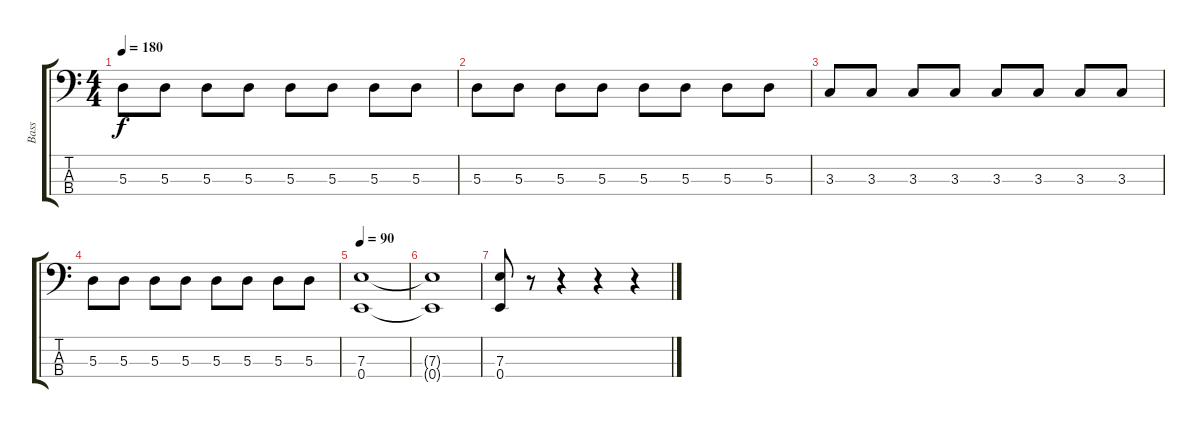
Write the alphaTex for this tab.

\track ("Bass" "Bass") {instrument electricbassfinger}
\staff {score tabs}
\tuning (G2 D2 A1 E1) {hide}
\ts (4 4)
\tempo 180
\clef f4
\ks c
5.3.8{dy f} 5.3.8 5.3.8 5.3.8 5.3.8 5.3.8 5.3.8 5.3.8 |
5.3.8 5.3.8 5.3.8 5.3.8 5.3.8 5.3.8 5.3.8 5.3.8 |
3.3.8 3.3.8 3.3.8 3.3.8 3.3.8 3.3.8 3.3.8 3.3.8 |
5.3.8 5.3.8 5.3.8 5.3.8 5.3.8 5.3.8 5.3.8 5.3.8 |
\tempo 90
(7.3 0.4).1 |
(7.3{t} 0.4{t}).1 |
(7.3 0.4).8 r.8 r.4 r.4 r.4
